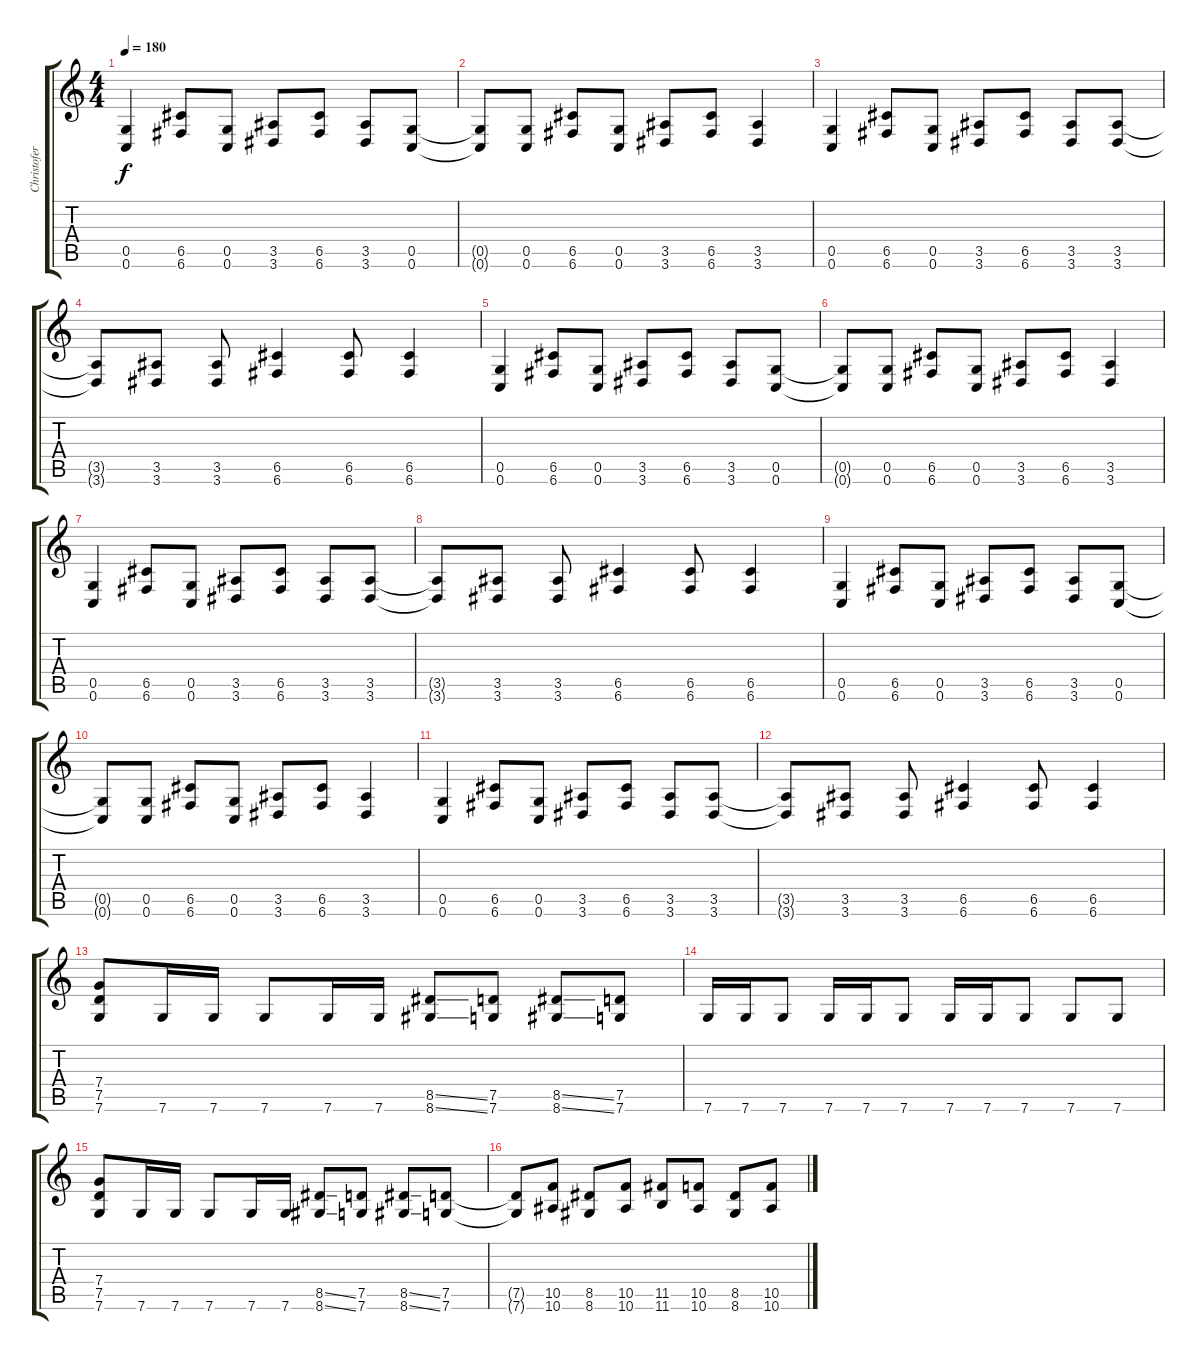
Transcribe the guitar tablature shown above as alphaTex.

\track ("Christofer Johnsson" "Christofer") {instrument distortionguitar}
\staff {score tabs}
\tuning (D4 A3 F3 C3 G2 C2) {hide}
\ts (4 4)
\tempo 180
\clef g2
\ks c
(0.5 0.6).4{dy f} (6.5 6.6).8 (0.5 0.6).8 (3.5 3.6).8 (6.5 6.6).8 (3.5 3.6).8 (0.5 0.6).8 |
(0.5{t} 0.6{t}).8 (0.5 0.6).8 (6.5 6.6).8 (0.5 0.6).8 (3.5 3.6).8 (6.5 6.6).8 (3.5 3.6).4 |
(0.5 0.6).4 (6.5 6.6).8 (0.5 0.6).8 (3.5 3.6).8 (6.5 6.6).8 (3.5 3.6).8 (3.5 3.6).8 |
(3.5{t} 3.6{t}).8 (3.5 3.6).8 (3.5 3.6).8 (6.5 6.6).4 (6.5 6.6).8 (6.5 6.6).4 |
(0.5 0.6).4 (6.5 6.6).8 (0.5 0.6).8 (3.5 3.6).8 (6.5 6.6).8 (3.5 3.6).8 (0.5 0.6).8 |
(0.5{t} 0.6{t}).8 (0.5 0.6).8 (6.5 6.6).8 (0.5 0.6).8 (3.5 3.6).8 (6.5 6.6).8 (3.5 3.6).4 |
(0.5 0.6).4 (6.5 6.6).8 (0.5 0.6).8 (3.5 3.6).8 (6.5 6.6).8 (3.5 3.6).8 (3.5 3.6).8 |
(3.5{t} 3.6{t}).8 (3.5 3.6).8 (3.5 3.6).8 (6.5 6.6).4 (6.5 6.6).8 (6.5 6.6).4 |
(0.5 0.6).4 (6.5 6.6).8 (0.5 0.6).8 (3.5 3.6).8 (6.5 6.6).8 (3.5 3.6).8 (0.5 0.6).8 |
(0.5{t} 0.6{t}).8 (0.5 0.6).8 (6.5 6.6).8 (0.5 0.6).8 (3.5 3.6).8 (6.5 6.6).8 (3.5 3.6).4 |
(0.5 0.6).4 (6.5 6.6).8 (0.5 0.6).8 (3.5 3.6).8 (6.5 6.6).8 (3.5 3.6).8 (3.5 3.6).8 |
(3.5{t} 3.6{t}).8 (3.5 3.6).8 (3.5 3.6).8 (6.5 6.6).4 (6.5 6.6).8 (6.5 6.6).4 |
(7.4 7.5 7.6).8 7.6.16 7.6.16 7.6.8 7.6.16 7.6.16 (8.5{ss} 8.6{ss}).8 (7.5 7.6).8 (8.5{ss} 8.6{ss}).8 (7.5 7.6).8 |
7.6.16 7.6.16 7.6.8 7.6.16 7.6.16 7.6.8 7.6.16 7.6.16 7.6.8 7.6.8 7.6.8 |
(7.4 7.5 7.6).8 7.6.16 7.6.16 7.6.8 7.6.16 7.6.16 (8.5{ss} 8.6{ss}).8 (7.5 7.6).8 (8.5{ss} 8.6{ss}).8 (7.5 7.6).8 |
(7.5{t} 7.6{t}).8 (10.5 10.6).8 (8.5 8.6).8 (10.5 10.6).8 (11.5 11.6).8 (10.5 10.6).8 (8.5 8.6).8 (10.5 10.6).8
